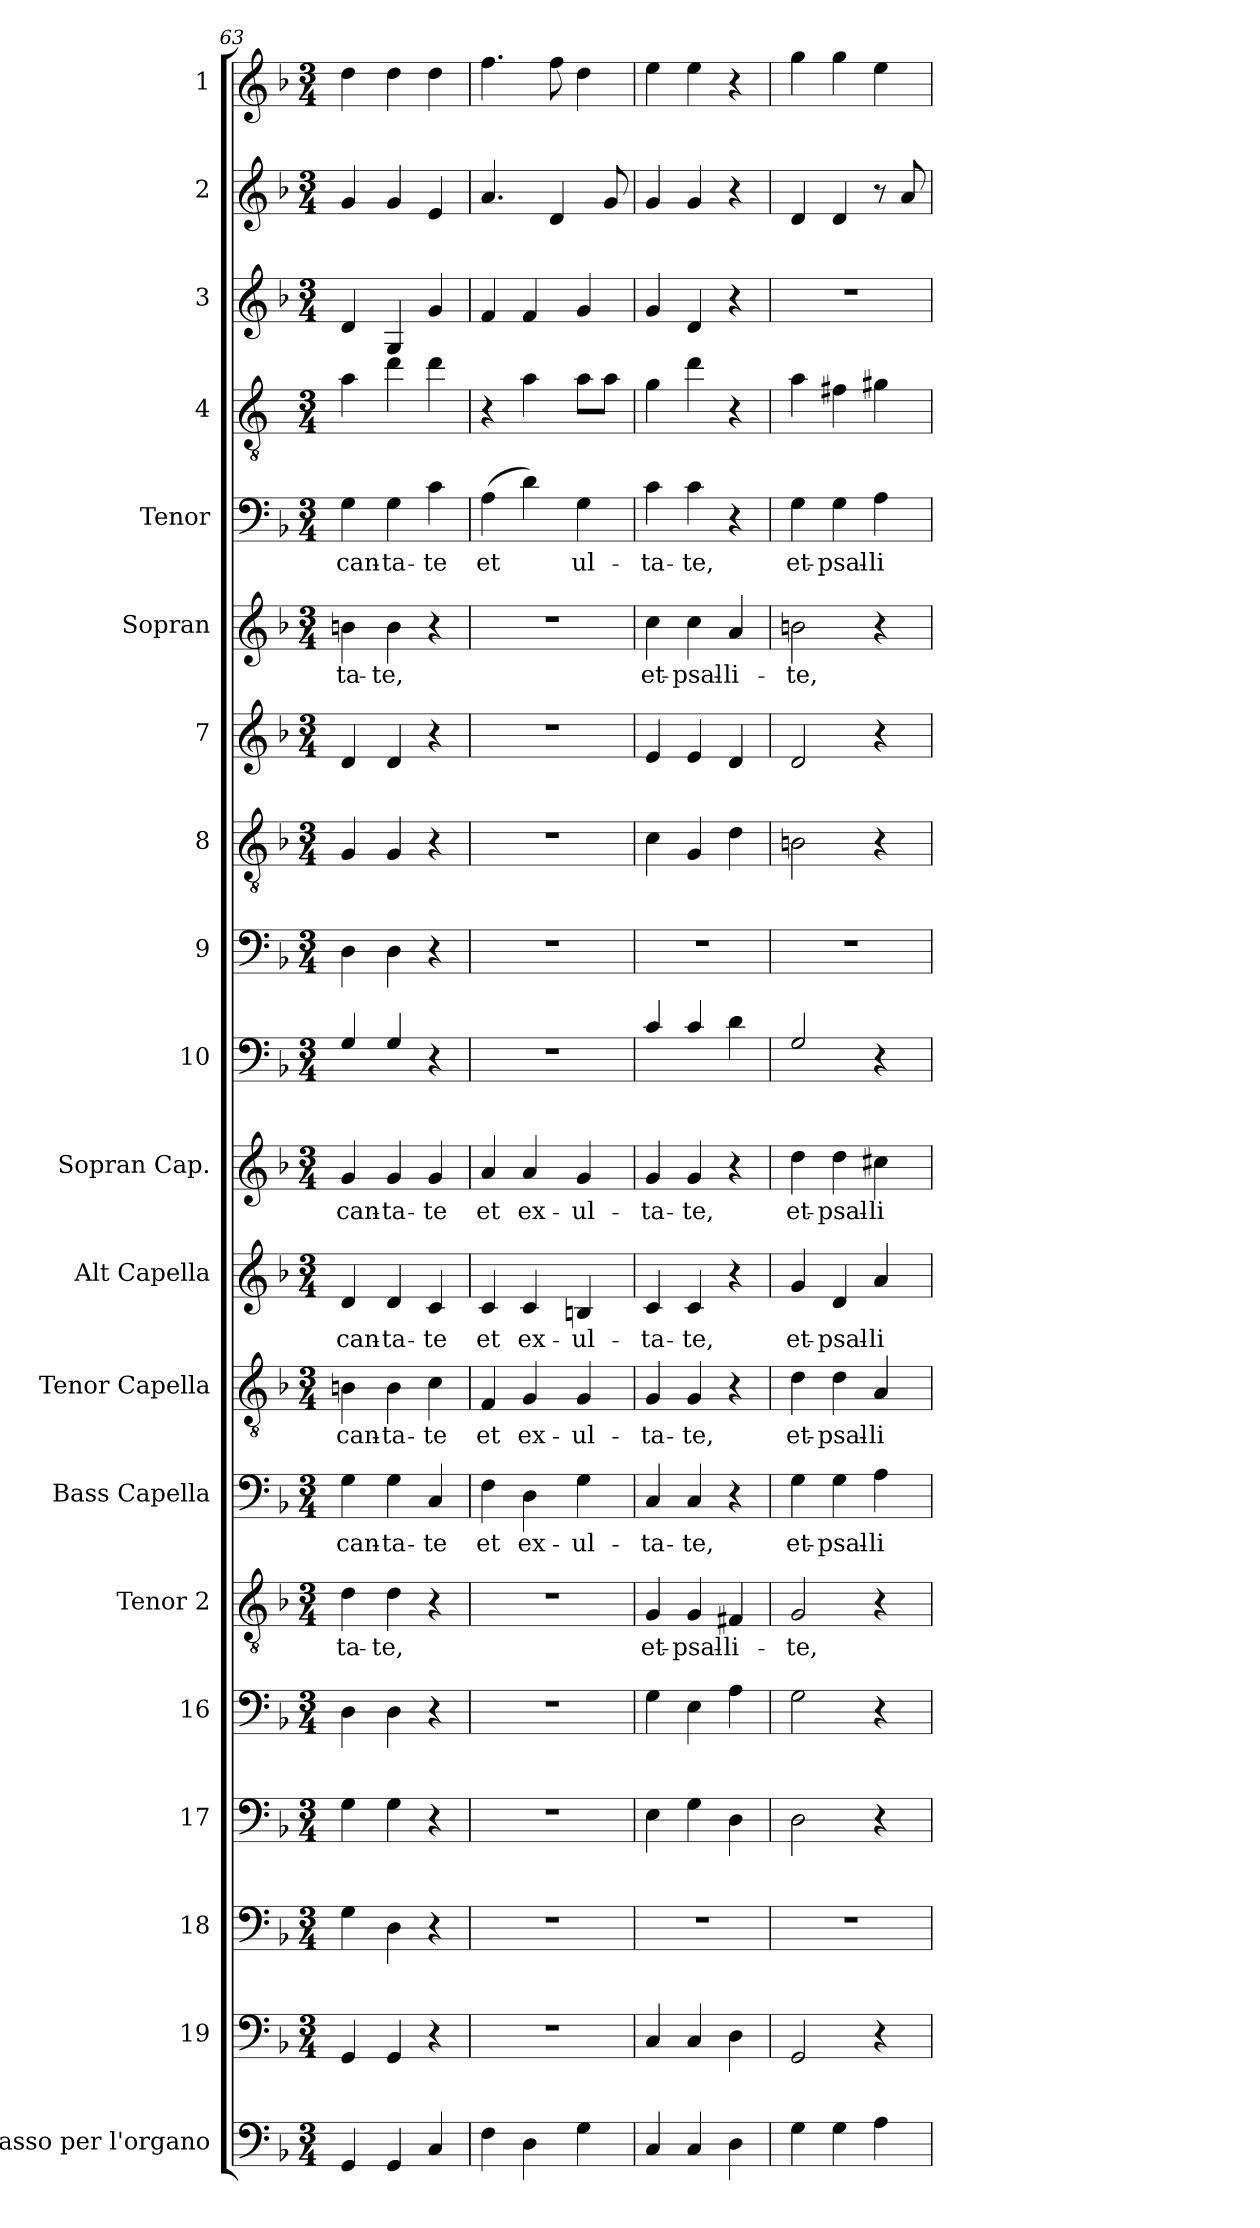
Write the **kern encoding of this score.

**kern	**kern	**kern	**kern	**kern	**kern	**text	**kern	**text	**kern	**text	**kern	**text	**kern	**text	**kern	**kern	**kern	**kern	**kern	**text	**kern	**text	**kern	**kern	**kern	**kern
*part20	*part19	*part18	*part17	*part16	*part15	*part15	*part14	*part14	*part13	*part13	*part12	*part12	*part11	*part11	*part10	*part9	*part8	*part7	*part6	*part6	*part5	*part5	*part4	*part3	*part2	*part1
*staff20	*staff19	*staff18	*staff17	*staff16	*staff15	*staff15	*staff14	*staff14	*staff13	*staff13	*staff12	*staff12	*staff11	*staff11	*staff10	*staff9	*staff8	*staff7	*staff6	*staff6	*staff5	*staff5	*staff4	*staff3	*staff2	*staff1
*I"Basso per l'organo	*I"19	*I"18	*I"17	*I"16	*I"Tenor 2	*	*I"Bass Capella	*	*I"Tenor Capella	*	*I"Alt Capella	*	*I"Sopran Cap.	*	*I"10	*I"9	*I"8	*I"7	*I"Sopran	*	*I"Tenor	*	*I"4	*I"3	*I"2	*I"1
*I'B.p.l'org.	*	*	*	*	*I'T 2	*	*I'Bass cap.	*	*I'T cap.	*	*I'A cap.	*	*I'S.cap.	*	*	*	*	*	*I'S	*	*I'T	*	*	*	*	*
*clefF4	*clefF4	*clefF4	*clefF4	*clefF4	*clefGv2	*	*clefF4	*	*clefGv2	*	*clefG2	*	*clefG2	*	*clefF4	*clefF4	*clefGv2	*clefG2	*clefG2	*	*clefF4	*	*clefGv2	*clefG2	*clefG2	*clefG2
*	*	*	*	*	*	*	*	*	*	*	*	*	*	*	*ITrd7c12	*	*	*	*	*	*	*	*ITrd4c7	*	*	*
*k[b-]	*k[b-]	*k[b-]	*k[b-]	*k[b-]	*k[b-]	*	*k[b-]	*	*k[b-]	*	*k[b-]	*	*k[b-]	*	*k[b-]	*k[b-]	*k[b-]	*k[b-]	*k[b-]	*	*k[b-]	*	*k[b-]	*k[b-]	*k[b-]	*k[b-]
*F:	*F:	*F:	*F:	*F:	*F:	*	*F:	*	*F:	*	*F:	*	*F:	*	*F:	*F:	*F:	*F:	*F:	*	*F:	*	*F:	*F:	*F:	*F:
*M3/4	*M3/4	*M3/4	*M3/4	*M3/4	*M3/4	*	*M3/4	*	*M3/4	*	*M3/4	*	*M3/4	*	*M3/4	*M3/4	*M3/4	*M3/4	*M3/4	*	*M3/4	*	*M3/4	*M3/4	*M3/4	*M3/4
=63	=63	=63	=63	=63	=63	=63	=63	=63	=63	=63	=63	=63	=63	=63	=63	=63	=63	=63	=63	=63	=63	=63	=63	=63	=63	=63
4GG/	4GG/	4G\	4G\	4D\	4d\	-ta-	4G\	can-	4Bn\	can-	4d/	can-	4g/	can-	4GG/	4D\	4G/	4d/	4bn\	-ta-	4G\	can-	4d\	4d/	4g/	4dd\
4GG/	4GG/	4D\	4G\	4D\	4d\	-te,	4G\	-ta-	4B\	-ta-	4d/	-ta-	4g/	-ta-	4GG/	4D\	4G/	4d/	4b\	-te,	4G\	-ta-	4g\	4G/	4g/	4dd\
4C/	4r	4r	4r	4r	4r	.	4C/	-te	4c\	-te	4c/	-te	4g/	-te	4r	4r	4r	4r	4r	.	4c\	-te	4g\	4g/	4e/	4dd\
=64	=64	=64	=64	=64	=64	=64	=64	=64	=64	=64	=64	=64	=64	=64	=64	=64	=64	=64	=64	=64	=64	=64	=64	=64	=64	=64
4F\	2.r	2.r	2.r	2.r	2.r	.	4F\	et	4F/	et	4c/	et	4a/	et	2.r	2.r	2.r	2.r	2.r	.	(4A\	et	4r	4f/	4.a/	4.ff\
4D\	.	.	.	.	.	.	4D\	ex-	4G/	ex-	4c/	ex-	4a/	ex-	.	.	.	.	.	.	4d\)	.	4d\	4f/	.	.
.	.	.	.	.	.	.	.	.	.	.	.	.	.	.	.	.	.	.	.	.	.	.	.	.	4d/	8ff\
4G\	.	.	.	.	.	.	4G\	-ul-	4G/	-ul-	4Bn/	-ul-	4g/	-ul-	.	.	.	.	.	.	4G\	ul-	8d\L	4g/	.	4dd\
.	.	.	.	.	.	.	.	.	.	.	.	.	.	.	.	.	.	.	.	.	.	.	8d\J	.	8g/	.
=65	=65	=65	=65	=65	=65	=65	=65	=65	=65	=65	=65	=65	=65	=65	=65	=65	=65	=65	=65	=65	=65	=65	=65	=65	=65	=65
4C/	4C/	2.r	4E\	4G\	4G/	et-	4C/	-ta-	4G/	-ta-	4c/	-ta-	4g/	-ta-	4C/	2.r	4c\	4e/	4cc\	et-	4c\	-ta-	4c\	4g/	4g/	4ee\
4C/	4C/	.	4G\	4E\	4G/	-psal-	4C/	-te,	4G/	-te,	4c/	-te,	4g/	-te,	4C/	.	4G/	4e/	4cc\	-psal-	4c\	-te,	4g\	4d/	4g/	4ee\
4D\	4D\	.	4D\	4A\	4F#X/	-li-	4r	.	4r	.	4r	.	4r	.	4D\	.	4d\	4d/	4a/	-li-	4r	.	4r	4r	4r	4r
!!LO:PB:g=z
=66	=66	=66	=66	=66	=66	=66	=66	=66	=66	=66	=66	=66	=66	=66	=66	=66	=66	=66	=66	=66	=66	=66	=66	=66	=66	=66
4G\	2GG/	2.r	2D\	2G\	2G/	-te,	4G\	et-	4d\	et-	4g/	et-	4dd\	et-	2GG/	2.r	2Bn\	2d/	2bn\	-te,	4G\	et-	4d\	2.r	4d/	4gg\
4G\	.	.	.	.	.	.	4G\	-psal-	4d\	-psal-	4d/	-psal-	4dd\	-psal-	.	.	.	.	.	.	4G\	-psal-	4Bn\	.	4d/	4gg\
4A\	4r	.	4r	4r	4r	.	4A\	-li-	4A/	-li-	4a/	-li-	4cc#X\	-li-	4r	.	4r	4r	4r	.	4A\	-li-	4c#X\	.	8r	4ee\
.	.	.	.	.	.	.	.	.	.	.	.	.	.	.	.	.	.	.	.	.	.	.	.	.	8a/	.
=	=	=	=	=	=	=	=	=	=	=	=	=	=	=	=	=	=	=	=	=	=	=	=	=	=	=
*-	*-	*-	*-	*-	*-	*-	*-	*-	*-	*-	*-	*-	*-	*-	*-	*-	*-	*-	*-	*-	*-	*-	*-	*-	*-	*-
